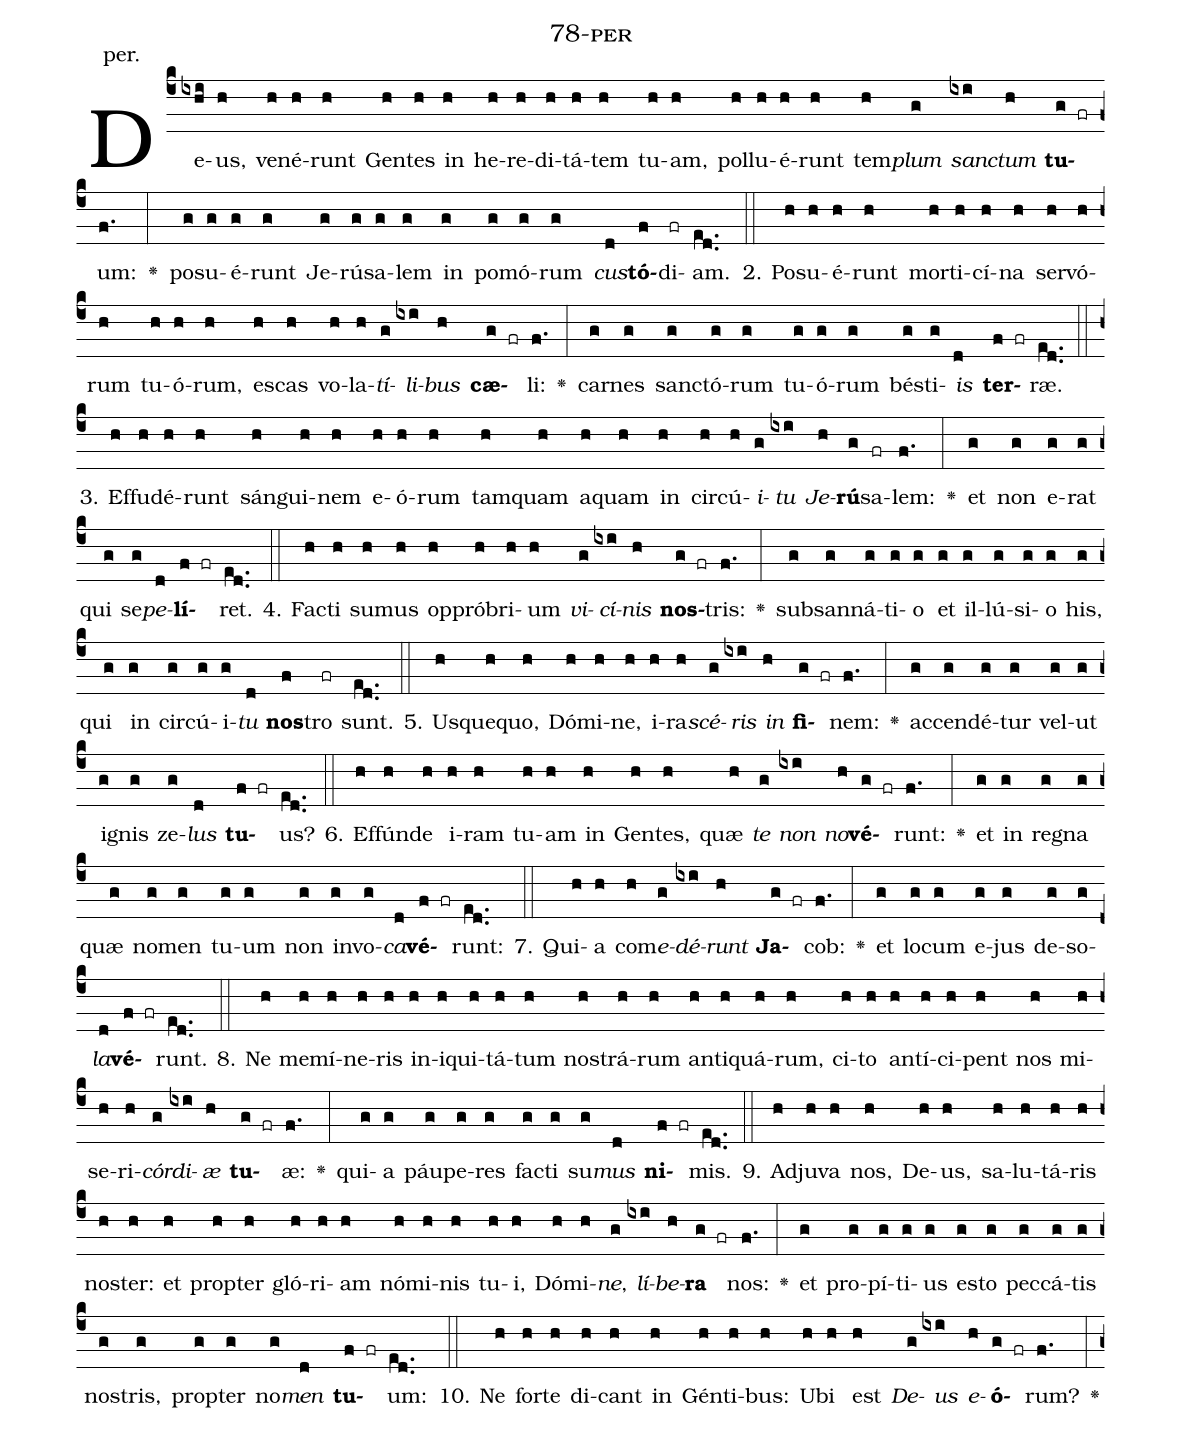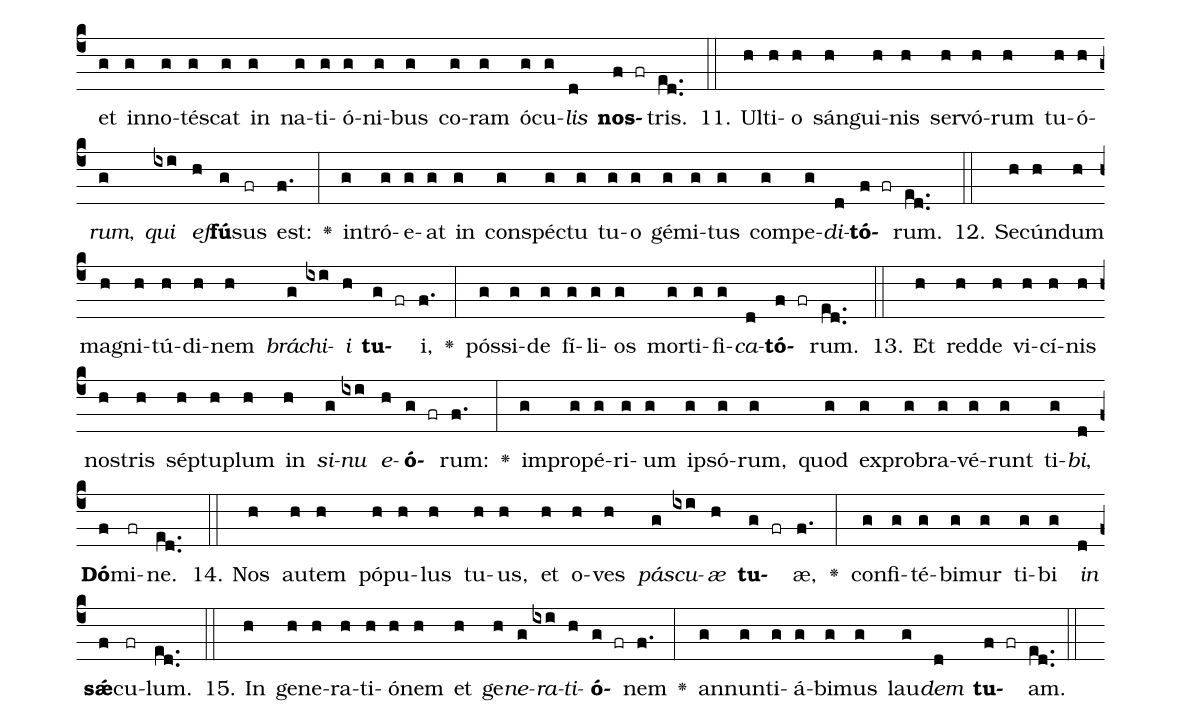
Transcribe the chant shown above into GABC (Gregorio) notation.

name: 78-per;
annotation: per.;
%%
(c4)De(ixhi)us,(h) ve(h)né(h)runt(h) Gen(h)tes(h) in(h) he(h)re(h)di(h)tá(h)tem(h) tu(h)am,(h) pol(h)lu(h)é(h)runt(h) tem(h)<i>plum</i>(g) <i>sanc</i>(ixi)<i>tum</i>(h) <b>tu</b>(g fr)um:(f.) <v>\greheightstar</v>(:) po(g)su(g)é(g)runt(g) Je(g)rú(g)sa(g)lem(g) in(g) po(g)mó(g)rum(g) <i>cus</i>(d)<b>tó</b>(f)di(fr)am.(ed..) (::)
2. Po(h)su(h)é(h)runt(h) mor(h)ti(h)cí(h)na(h) ser(h)vó(h)rum(h) tu(h)ó(h)rum,(h) es(h)cas(h) vo(h)la(h)<i>tí</i>(g)<i>li</i>(ixi)<i>bus</i>(h) <b>cæ</b>(g fr)li:(f.) <v>\greheightstar</v>(:) car(g)nes(g) sanc(g)tó(g)rum(g) tu(g)ó(g)rum(g) bés(g)ti(g)<i>is</i>(d) <b>ter</b>(f fr)ræ.(ed..) (::)
3. Ef(h)fu(h)dé(h)runt(h) sán(h)gui(h)nem(h) e(h)ó(h)rum(h) tam(h)quam(h) a(h)quam(h) in(h) cir(h)cú(h)<i>i</i>(g)<i>tu</i>(ixi) <i>Je</i>(h)<b>rú</b>(g)sa(fr)lem:(f.) <v>\greheightstar</v>(:) et(g) non(g) e(g)rat(g) qui(g) se(g)<i>pe</i>(d)<b>lí</b>(f fr)ret.(ed..) (::)
4. Fac(h)ti(h) su(h)mus(h) op(h)pró(h)bri(h)um(h) <i>vi</i>(g)<i>cí</i>(ixi)<i>nis</i>(h) <b>nos</b>(g fr)tris:(f.) <v>\greheightstar</v>(:) sub(g)san(g)ná(g)ti(g)o(g) et(g) il(g)lú(g)si(g)o(g) his,(g) qui(g) in(g) cir(g)cú(g)i(g)<i>tu</i>(d) <b>nos</b>(f)tro(fr) sunt.(ed..) (::)
5. Us(h)que(h)quo,(h) Dó(h)mi(h)ne,(h) i(h)ra(h)<i>scé</i>(g)<i>ris</i>(ixi) <i>in</i>(h) <b>fi</b>(g fr)nem:(f.) <v>\greheightstar</v>(:) ac(g)cen(g)dé(g)tur(g) vel(g)ut(g) i(g)gnis(g) ze(g)<i>lus</i>(d) <b>tu</b>(f fr)us?(ed..) (::)
6. Ef(h)fún(h)de(h) i(h)ram(h) tu(h)am(h) in(h) Gen(h)tes,(h) quæ(h) <i>te</i>(g) <i>non</i>(ixi) <i>no</i>(h)<b>vé</b>(g fr)runt:(f.) <v>\greheightstar</v>(:) et(g) in(g) re(g)gna(g) quæ(g) no(g)men(g) tu(g)um(g) non(g) in(g)vo(g)<i>ca</i>(d)<b>vé</b>(f fr)runt:(ed..) (::)
7. Qui(h)a(h) com(h)<i>e</i>(g)<i>dé</i>(ixi)<i>runt</i>(h) <b>Ja</b>(g fr)cob:(f.) <v>\greheightstar</v>(:) et(g) lo(g)cum(g) e(g)jus(g) de(g)so(g)<i>la</i>(d)<b>vé</b>(f fr)runt.(ed..) (::)
8. Ne(h) me(h)mí(h)ne(h)ris(h) in(h)i(h)qui(h)tá(h)tum(h) nos(h)trá(h)rum(h) an(h)ti(h)quá(h)rum,(h) ci(h)to(h) an(h)tí(h)ci(h)pent(h) nos(h) mi(h)se(h)ri(h)<i>cór</i>(g)<i>di</i>(ixi)<i>æ</i>(h) <b>tu</b>(g fr)æ:(f.) <v>\greheightstar</v>(:) qui(g)a(g) páu(g)pe(g)res(g) fac(g)ti(g) su(g)<i>mus</i>(d) <b>ni</b>(f fr)mis.(ed..) (::)
9. Ad(h)ju(h)va(h) nos,(h) De(h)us,(h) sa(h)lu(h)tá(h)ris(h) nos(h)ter:(h) et(h) prop(h)ter(h) gló(h)ri(h)am(h) nó(h)mi(h)nis(h) tu(h)i,(h) Dó(h)mi(h)<i>ne</i>,(g) <i>lí</i>(ixi)<i>be</i>(h)<b>ra</b>(g fr) nos:(f.) <v>\greheightstar</v>(:) et(g) pro(g)pí(g)ti(g)us(g) es(g)to(g) pec(g)cá(g)tis(g) nos(g)tris,(g) prop(g)ter(g) no(g)<i>men</i>(d) <b>tu</b>(f fr)um:(ed..) (::)
10. Ne(h) for(h)te(h) di(h)cant(h) in(h) Gén(h)ti(h)bus:(h) U(h)bi(h) est(h) <i>De</i>(g)<i>us</i>(ixi) <i>e</i>(h)<b>ó</b>(g fr)rum?(f.) <v>\greheightstar</v>(:) et(g) in(g)no(g)tés(g)cat(g) in(g) na(g)ti(g)ó(g)ni(g)bus(g) co(g)ram(g) ó(g)cu(g)<i>lis</i>(d) <b>nos</b>(f fr)tris.(ed..) (::)
11. Ul(h)ti(h)o(h) sán(h)gui(h)nis(h) ser(h)vó(h)rum(h) tu(h)ó(h)<i>rum</i>,(g) <i>qui</i>(ixi) <i>ef</i>(h)<b>fú</b>(g)sus(fr) est:(f.) <v>\greheightstar</v>(:) in(g)tró(g)e(g)at(g) in(g) con(g)spéc(g)tu(g) tu(g)o(g) gé(g)mi(g)tus(g) com(g)pe(g)<i>di</i>(d)<b>tó</b>(f fr)rum.(ed..) (::)
12. Se(h)cún(h)dum(h) ma(h)gni(h)tú(h)di(h)nem(h) <i>brá</i>(g)<i>chi</i>(ixi)<i>i</i>(h) <b>tu</b>(g fr)i,(f.) <v>\greheightstar</v>(:) pós(g)si(g)de(g) fí(g)li(g)os(g) mor(g)ti(g)fi(g)<i>ca</i>(d)<b>tó</b>(f fr)rum.(ed..) (::)
13. Et(h) red(h)de(h) vi(h)cí(h)nis(h) nos(h)tris(h) sép(h)tu(h)plum(h) in(h) <i>si</i>(g)<i>nu</i>(ixi) <i>e</i>(h)<b>ó</b>(g fr)rum:(f.) <v>\greheightstar</v>(:) im(g)pro(g)pé(g)ri(g)um(g) ip(g)só(g)rum,(g) quod(g) ex(g)pro(g)bra(g)vé(g)runt(g) ti(g)<i>bi</i>,(d) <b>Dó</b>(f)mi(fr)ne.(ed..) (::)
14. Nos(h) au(h)tem(h) pó(h)pu(h)lus(h) tu(h)us,(h) et(h) o(h)ves(h) <i>pás</i>(g)<i>cu</i>(ixi)<i>æ</i>(h) <b>tu</b>(g fr)æ,(f.) <v>\greheightstar</v>(:) con(g)fi(g)té(g)bi(g)mur(g) ti(g)bi(g) <i>in</i>(d) <b>sǽ</b>(f)cu(fr)lum.(ed..) (::)
15. In(h) ge(h)ne(h)ra(h)ti(h)ó(h)nem(h) et(h) ge(h)<i>ne</i>(g)<i>ra</i>(ixi)<i>ti</i>(h)<b>ó</b>(g fr)nem(f.) <v>\greheightstar</v>(:) an(g)nun(g)ti(g)á(g)bi(g)mus(g) lau(g)<i>dem</i>(d) <b>tu</b>(f fr)am.(ed..) (::)
